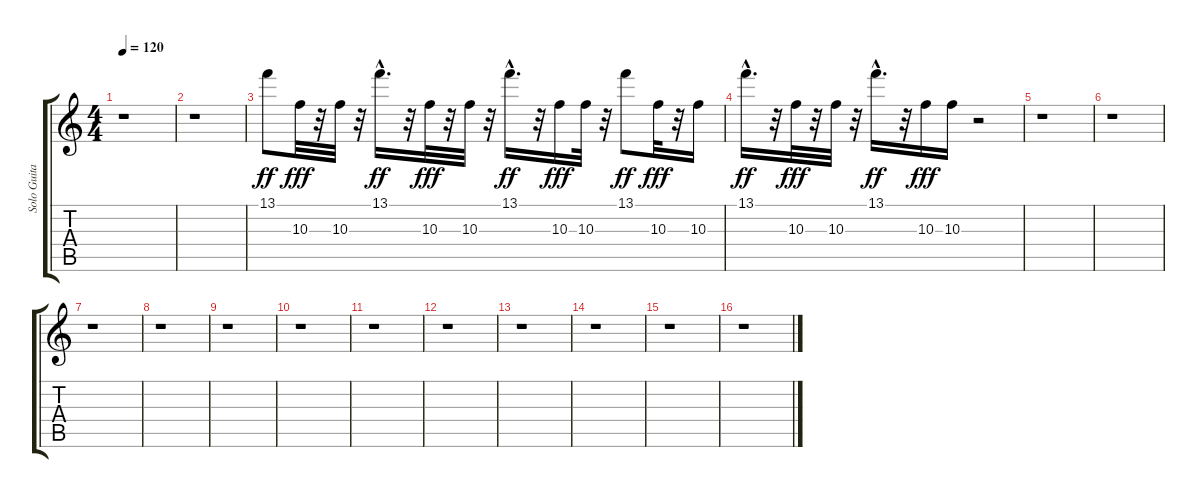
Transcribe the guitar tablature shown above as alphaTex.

\track ("Solo Guitar" "Solo Guita") {instrument overdrivenguitar}
\staff {score tabs}
\tuning (E4 B3 G3 D3 A2 E2) {hide}
\ts (4 4)
\tempo 120
\clef g2
\ks c
r.1{dy fff} |
r.1 |
13.1.8{dy ff} 10.3.32{dy fff} r.32 10.3.32 r.32 13.1{hac}.16{d dy ff} r.32 10.3.32{dy fff} r.32 10.3.32 r.32 13.1{hac}.16{d dy ff} r.32 10.3.16{dy fff} 10.3.32 r.32 13.1.8{dy ff} 10.3.32{dy fff} r.32 10.3.16 |
13.1{hac}.16{d dy ff} r.32 10.3.32{dy fff} r.32 10.3.32 r.32 13.1{hac}.16{d dy ff} r.32 10.3.16{dy fff} 10.3.16 r.2 |
r.1 |
r.1 |
r.1 |
r.1 |
r.1 |
r.1 |
r.1 |
r.1 |
r.1 |
r.1 |
r.1 |
r.1
